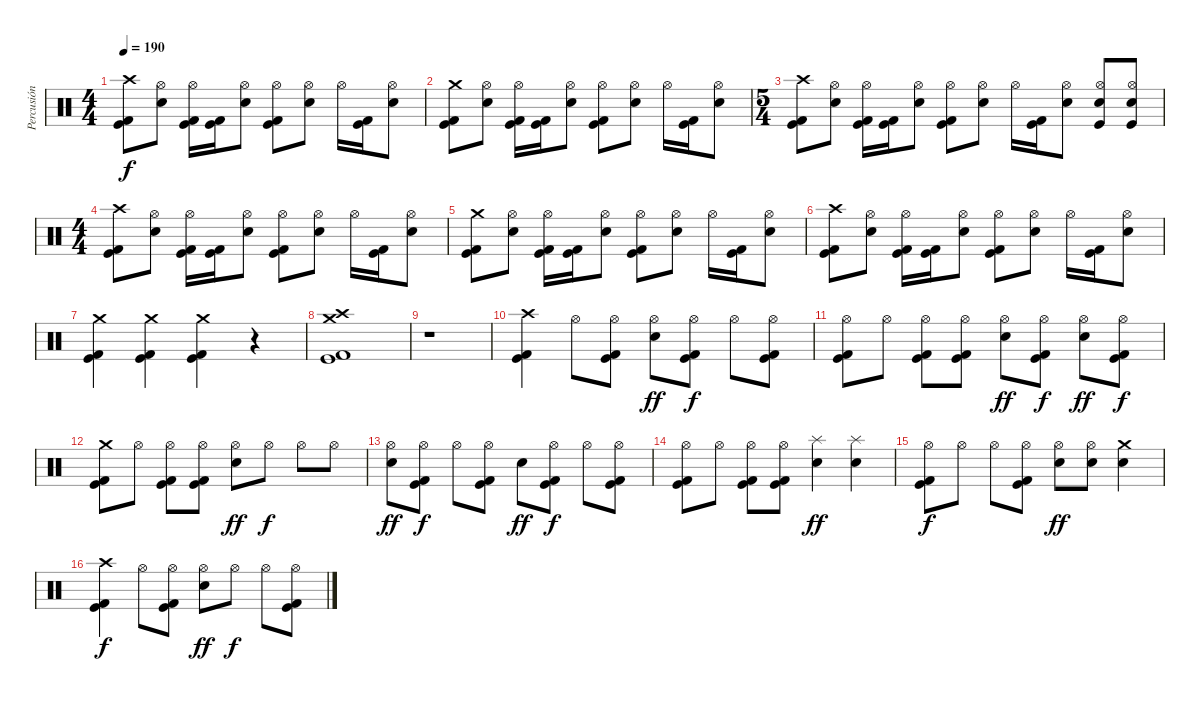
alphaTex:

\track ("Percusión" "Percusión") {instrument percussion}
\staff {score}
\articulation defaults
\ts (4 4)
\tempo 190
\clef neutral
\ks c
("Crash high (hit)" "Kick (hit) 2" "Kick (hit)").8{dy f} ("Hi-Hat (open)" "Electric Snare (hit)").8 ("Hi-Hat (open)" "Kick (hit) 2" "Kick (hit)").16 ("Kick (hit) 2" "Kick (hit)").16 ("Hi-Hat (open)" "Electric Snare (hit)").8 ("Hi-Hat (open)" "Kick (hit) 2" "Kick (hit)").8 ("Hi-Hat (open)" "Electric Snare (hit)").8 "Hi-Hat (open)".16 ("Kick (hit) 2" "Kick (hit)").16 ("Hi-Hat (open)" "Electric Snare (hit)").8 |
("Crash medium (hit)" "Kick (hit) 2" "Kick (hit)").8 ("Hi-Hat (open)" "Electric Snare (hit)").8 ("Hi-Hat (open)" "Kick (hit) 2" "Kick (hit)").16 ("Kick (hit) 2" "Kick (hit)").16 ("Hi-Hat (open)" "Electric Snare (hit)").8 ("Hi-Hat (open)" "Kick (hit) 2" "Kick (hit)").8 ("Hi-Hat (open)" "Electric Snare (hit)").8 "Hi-Hat (open)".16 ("Kick (hit) 2" "Kick (hit)").16 ("Hi-Hat (open)" "Electric Snare (hit)").8 |
\ts (5 4)
("Crash high (hit)" "Kick (hit) 2" "Kick (hit)").8 ("Hi-Hat (open)" "Electric Snare (hit)").8 ("Hi-Hat (open)" "Kick (hit) 2" "Kick (hit)").16 ("Kick (hit) 2" "Kick (hit)").16 ("Hi-Hat (open)" "Electric Snare (hit)").8 ("Hi-Hat (open)" "Kick (hit) 2" "Kick (hit)").8 ("Hi-Hat (open)" "Electric Snare (hit)").8 "Hi-Hat (open)".16 ("Kick (hit) 2" "Kick (hit)").16 ("Hi-Hat (open)" "Electric Snare (hit)").8 ("Hi-Hat (open)" "Electric Snare (hit)" "Kick (hit)").8 ("Hi-Hat (open)" "Electric Snare (hit)" "Kick (hit)").8 |
\ts (4 4)
("Crash high (hit)" "Kick (hit) 2" "Kick (hit)").8 ("Hi-Hat (open)" "Electric Snare (hit)").8 ("Hi-Hat (open)" "Kick (hit) 2" "Kick (hit)").16 ("Kick (hit) 2" "Kick (hit)").16 ("Hi-Hat (open)" "Electric Snare (hit)").8 ("Hi-Hat (open)" "Kick (hit) 2" "Kick (hit)").8 ("Hi-Hat (open)" "Electric Snare (hit)").8 "Hi-Hat (open)".16 ("Kick (hit) 2" "Kick (hit)").16 ("Hi-Hat (open)" "Electric Snare (hit)").8 |
("Crash medium (hit)" "Kick (hit) 2" "Kick (hit)").8 ("Hi-Hat (open)" "Electric Snare (hit)").8 ("Hi-Hat (open)" "Kick (hit) 2" "Kick (hit)").16 ("Kick (hit) 2" "Kick (hit)").16 ("Hi-Hat (open)" "Electric Snare (hit)").8 ("Hi-Hat (open)" "Kick (hit) 2" "Kick (hit)").8 ("Hi-Hat (open)" "Electric Snare (hit)").8 "Hi-Hat (open)".16 ("Kick (hit) 2" "Kick (hit)").16 ("Hi-Hat (open)" "Electric Snare (hit)").8 |
("Crash high (hit)" "Kick (hit) 2" "Kick (hit)").8 ("Hi-Hat (open)" "Electric Snare (hit)").8 ("Hi-Hat (open)" "Kick (hit) 2" "Kick (hit)").16 ("Kick (hit) 2" "Kick (hit)").16 ("Hi-Hat (open)" "Electric Snare (hit)").8 ("Hi-Hat (open)" "Kick (hit) 2" "Kick (hit)").8 ("Hi-Hat (open)" "Electric Snare (hit)").8 "Hi-Hat (open)".16 ("Kick (hit) 2" "Kick (hit)").16 ("Hi-Hat (open)" "Electric Snare (hit)").8 |
("Crash medium (hit)" "Kick (hit) 2" "Kick (hit)").4 ("Crash medium (hit)" "Kick (hit) 2" "Kick (hit)").4 ("Crash medium (hit)" "Kick (hit) 2" "Kick (hit)").4 r.4 |
("Crash medium (hit)" "Crash high (hit)" "Kick (hit) 2" "Kick (hit)").1 |
r.1 |
("Crash high (hit)" "Kick (hit) 2" "Kick (hit)").4 "Hi-Hat (open)".8 ("Hi-Hat (open)" "Kick (hit) 2" "Kick (hit)").8 ("Hi-Hat (open)" "Electric Snare (hit)").8{dy ff} ("Hi-Hat (open)" "Kick (hit)" "Kick (hit) 2").8{dy f} "Hi-Hat (open)".8 ("Hi-Hat (open)" "Kick (hit)" "Kick (hit) 2").8 |
("Hi-Hat (open)" "Kick (hit) 2" "Kick (hit)").8 "Hi-Hat (open)".8 ("Hi-Hat (open)" "Kick (hit) 2" "Kick (hit)").8 ("Hi-Hat (open)" "Kick (hit) 2" "Kick (hit)").8 ("Hi-Hat (open)" "Electric Snare (hit)").8{dy ff} ("Hi-Hat (open)" "Kick (hit) 2" "Kick (hit)").8{dy f} ("Hi-Hat (open)" "Electric Snare (hit)").8{dy ff} ("Hi-Hat (open)" "Kick (hit)" "Kick (hit) 2").8{dy f} |
("Crash medium (hit)" "Kick (hit) 2" "Kick (hit)").8 "Hi-Hat (open)".8 ("Hi-Hat (open)" "Kick (hit) 2" "Kick (hit)").8 ("Hi-Hat (open)" "Kick (hit) 2" "Kick (hit)").8 ("Hi-Hat (open)" "Electric Snare (hit)").8{dy ff} "Hi-Hat (open)".8{dy f} "Hi-Hat (open)".8 "Hi-Hat (open)".8 |
("Hi-Hat (open)" "Electric Snare (hit)").8{dy ff} ("Hi-Hat (open)" "Kick (hit) 2" "Kick (hit)").8{dy f} "Hi-Hat (open)".8 ("Hi-Hat (open)" "Kick (hit) 2" "Kick (hit)").8 "Electric Snare (hit)".8{dy ff} ("Hi-Hat (open)" "Kick (hit) 2" "Kick (hit)").8{dy f} "Hi-Hat (open)".8 ("Hi-Hat (open)" "Kick (hit)" "Kick (hit) 2").8 |
("Hi-Hat (open)" "Kick (hit) 2" "Kick (hit)").8 "Hi-Hat (open)".8 ("Hi-Hat (open)" "Kick (hit) 2" "Kick (hit)").8 ("Hi-Hat (open)" "Kick (hit) 2" "Kick (hit)").8 ("Splash (hit)" "Electric Snare (hit)").4{dy ff} ("Splash (hit)" "Electric Snare (hit)").4 |
("Hi-Hat (open)" "Kick (hit) 2" "Kick (hit)").8{dy f} "Hi-Hat (open)".8 "Hi-Hat (open)".8 ("Hi-Hat (open)" "Kick (hit) 2" "Kick (hit)").8 ("Hi-Hat (open)" "Electric Snare (hit)").8{dy ff} ("Hi-Hat (open)" "Electric Snare (hit)").8 ("Crash medium (hit)" "Electric Snare (hit)").4 |
("Crash high (hit)" "Kick (hit) 2" "Kick (hit)").4{dy f} "Hi-Hat (open)".8 ("Hi-Hat (open)" "Kick (hit) 2" "Kick (hit)").8 ("Hi-Hat (open)" "Electric Snare (hit)").8{dy ff} "Hi-Hat (open)".8{dy f} "Hi-Hat (open)".8 ("Hi-Hat (open)" "Kick (hit)" "Kick (hit) 2").8
